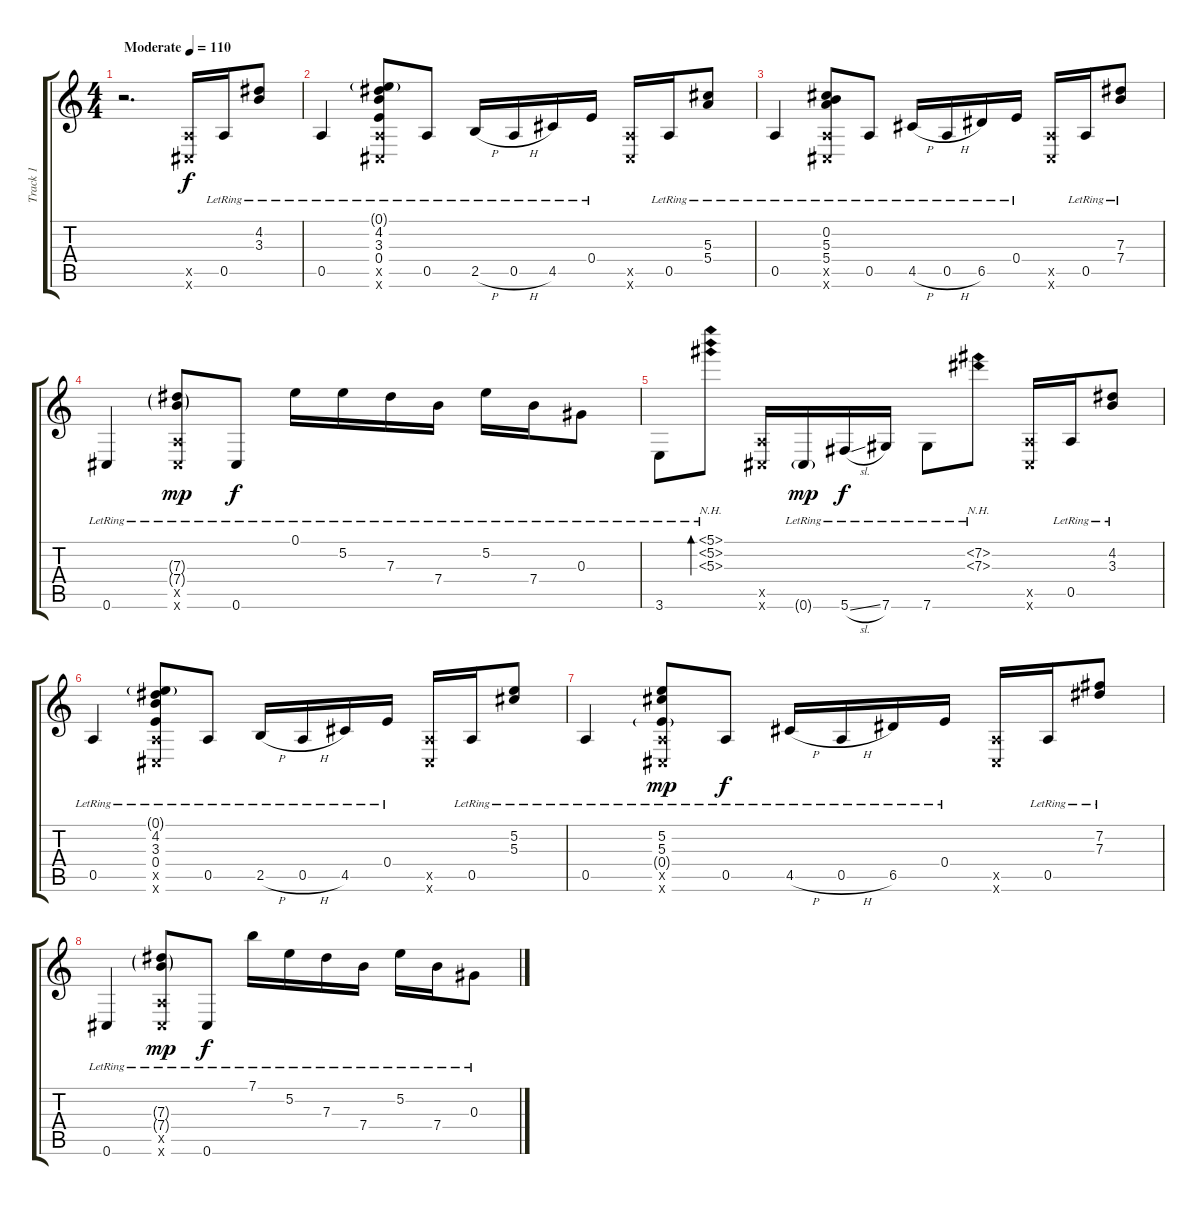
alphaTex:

\track ("Track 1" "Track 1") {instrument acousticguitarsteel}
\staff {score tabs}
\tuning (E4 B3 Ab3 E3 A2 Db2) {hide}
\ts (4 4)
\tempo (110 "Moderate")
\clef g2
\ks c
r.2{d dy f instrument acousticguitarsteel} (0.5{x} 0.6{x}).16 0.5{lr}.16 (4.2{lr} 3.3{lr}).8 |
0.5{lr}.4 (0.1{g lr} 4.2{lr} 3.3{lr} 0.4{lr} 0.5{x} 0.6{x}).8 0.5{lr}.8 2.5{h lr}.16 0.5{h lr}.16 4.5{lr}.16 0.4{lr}.16 (0.5{x} 0.6{x}).16 0.5{lr}.16 (5.3{lr} 5.4{lr}).8 |
0.5{lr}.4 (0.2{lr} 5.3{lr} 5.4{lr} 0.5{x} 0.6{x}).8 0.5{lr}.8 4.5{h lr}.16 0.5{h lr}.16 6.5{lr}.16 0.4{lr}.16 (0.5{x} 0.6{x}).16 0.5{lr}.16 (7.3{lr} 7.4{lr}).8 |
0.6{lr}.4 (7.3{g lr} 7.4{g lr} 0.5{x} 0.6{x}).8{dy mp} 0.6{lr}.8{dy f} 0.1{lr}.16 5.2{lr}.16 7.3{lr}.16 7.4{lr}.16 5.2{lr}.16 7.4{lr}.16 0.3{lr}.8 |
3.6{lr}.8 (5.1{nh lr} 5.2{nh lr} 5.3{nh lr}).8{bd 480} (0.5{x} 0.6{x}).16 0.6{g lr}.16{dy mp} 5.6{sl lr}.16{dy f} 7.6{lr}.16 7.6{lr}.8 (7.2{nh lr} 7.3{nh lr}).8 (0.5{x} 0.6{x}).16 0.5{lr}.16 (4.2{lr} 3.3{lr}).8 |
0.5{lr}.4 (0.1{g lr} 4.2{lr} 3.3{lr} 0.4{lr} 0.5{x} 0.6{x}).8 0.5{lr}.8 2.5{h lr}.16 0.5{h lr}.16 4.5{lr}.16 0.4{lr}.16 (0.5{x} 0.6{x}).16 0.5{lr}.16 (5.2{lr} 5.3{lr}).8 |
0.5{lr}.4 (5.2{lr} 5.3{lr} 0.4{g lr} 0.5{x} 0.6{x}).8{dy mp} 0.5{lr}.8{dy f} 4.5{h lr}.16 0.5{h lr}.16 6.5{lr}.16 0.4{lr}.16 (0.5{x} 0.6{x}).16 0.5{lr}.16 (7.2{lr} 7.3{lr}).8 |
0.6{lr}.4 (7.3{g lr} 7.4{g lr} 0.5{x} 0.6{x}).8{dy mp} 0.6{lr}.8{dy f} 7.1{lr}.16 5.2{lr}.16 7.3{lr}.16 7.4{lr}.16 5.2{lr}.16 7.4{lr}.16 0.3{lr}.8
